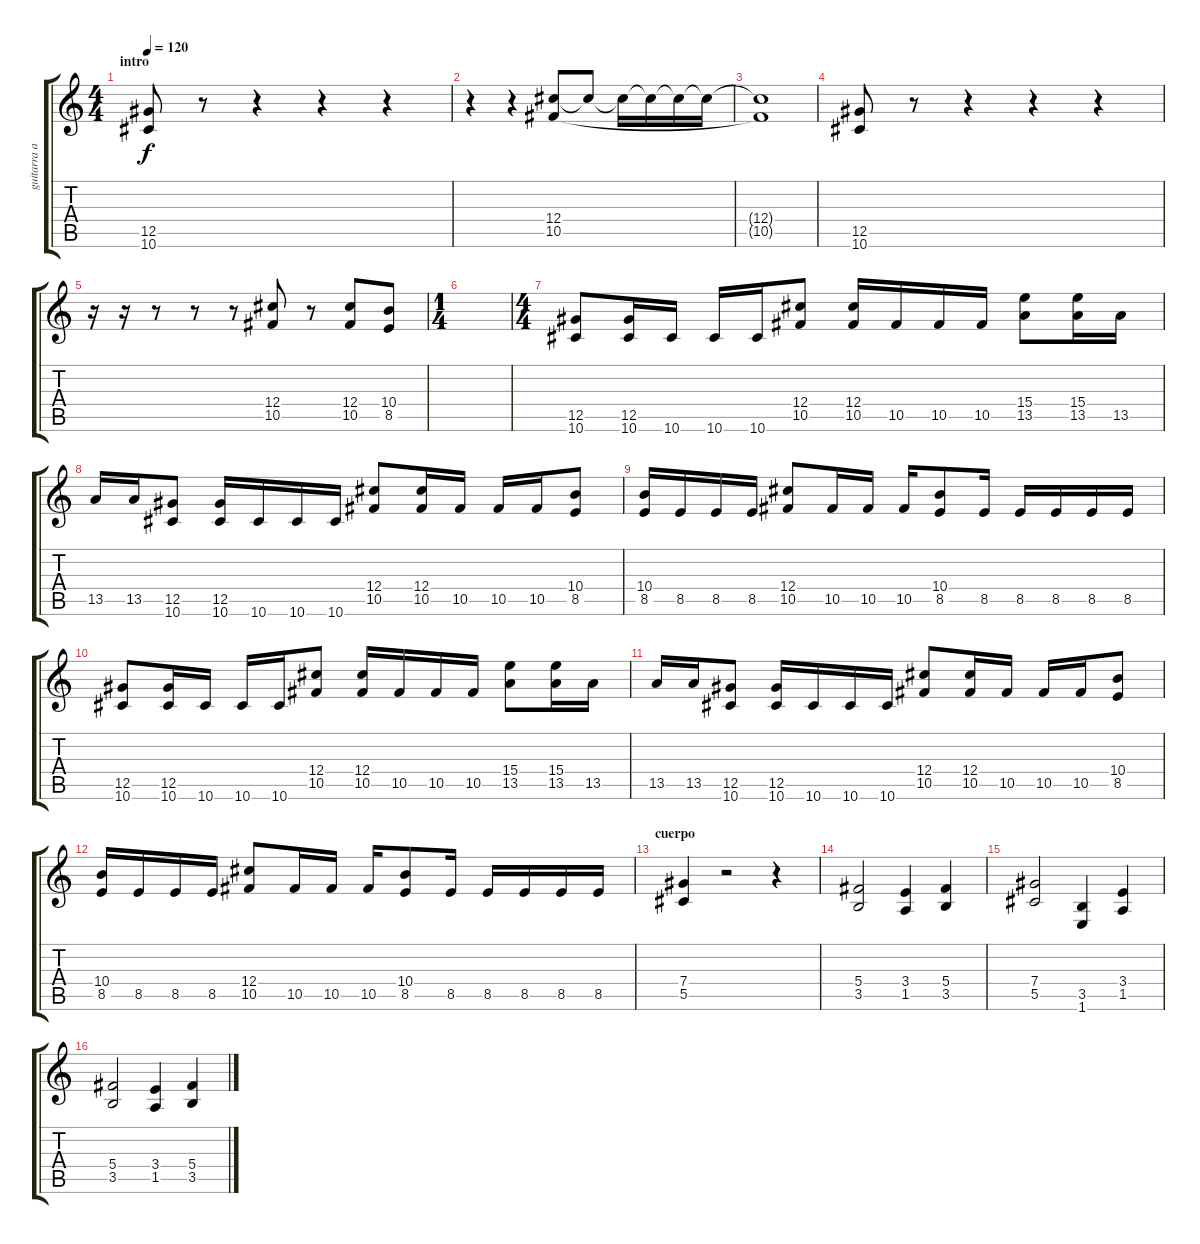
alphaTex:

\track ("guitarra acompañante" "guitarra a") {instrument overdrivenguitar}
\staff {score tabs}
\tuning (Eb4 Bb3 Gb3 Db3 Ab2 Eb2) {hide}
\ts (4 4)
\section ("" "intro")
\tempo 120
\clef g2
\ks c
(12.5 10.6).8{dy f instrument overdrivenguitar} r.8 r.4 r.4 r.4 |
r.4 r.4 (12.4 10.5).8 12.4{t}.8 12.4{t}.16 12.4{t}.16 12.4{t}.16 12.4{t}.16 |
(12.4{t} 10.5{t}).1 |
(12.5 10.6).8 r.8 r.4 r.4 r.4 |
r.16 r.16 r.8 r.8 r.8 (12.4 10.5).8 r.8 (12.4 10.5).8 (10.4 8.5).8 |
\ts (1 4)
|
\ts (4 4)
(12.5 10.6).8 (12.5 10.6).16 10.6.16 10.6.16 10.6.16 (12.4 10.5).8 (12.4 10.5).16 10.5.16 10.5.16 10.5.16 (15.4 13.5).8 (15.4 13.5).16 13.5.16 |
13.5.16 13.5.16 (12.5 10.6).8 (12.5 10.6).16 10.6.16 10.6.16 10.6.16 (12.4 10.5).8 (12.4 10.5).16 10.5.16 10.5.16 10.5.16 (10.4 8.5).8 |
(10.4 8.5).16 8.5.16 8.5.16 8.5.16 (12.4 10.5).8 10.5.16 10.5.16 10.5.16 (10.4 8.5).8 8.5.16 8.5.16 8.5.16 8.5.16 8.5.16 |
(12.5 10.6).8 (12.5 10.6).16 10.6.16 10.6.16 10.6.16 (12.4 10.5).8 (12.4 10.5).16 10.5.16 10.5.16 10.5.16 (15.4 13.5).8 (15.4 13.5).16 13.5.16 |
13.5.16 13.5.16 (12.5 10.6).8 (12.5 10.6).16 10.6.16 10.6.16 10.6.16 (12.4 10.5).8 (12.4 10.5).16 10.5.16 10.5.16 10.5.16 (10.4 8.5).8 |
(10.4 8.5).16 8.5.16 8.5.16 8.5.16 (12.4 10.5).8 10.5.16 10.5.16 10.5.16 (10.4 8.5).8 8.5.16 8.5.16 8.5.16 8.5.16 8.5.16 |
\section ("" "cuerpo")
(7.4 5.5).4 r.2 r.4 |
(5.4 3.5).2 (3.4 1.5).4 (5.4 3.5).4 |
(7.4 5.5).2 (3.5 1.6).4 (3.4 1.5).4 |
(5.4 3.5).2 (3.4 1.5).4 (5.4 3.5).4
